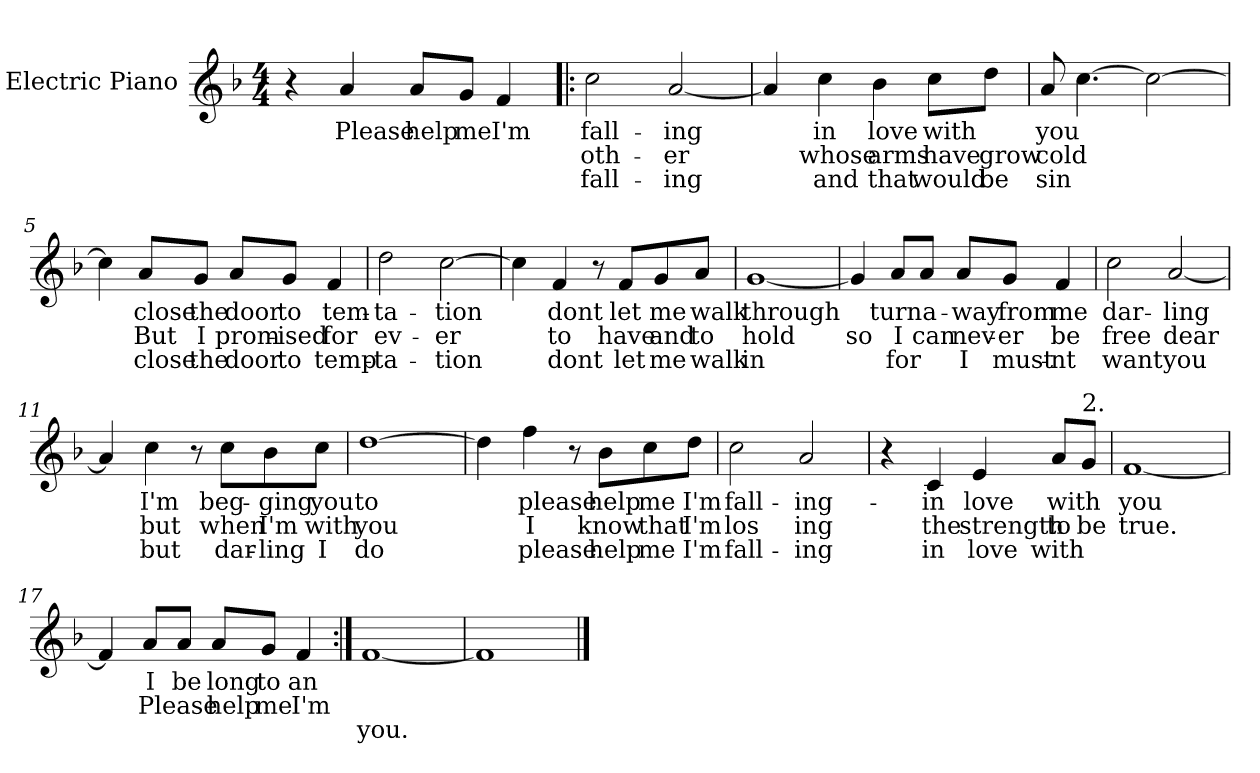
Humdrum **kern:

**kern	**text	**text	**text
*part1	*part1	*part1	*part1
*staff1	*staff1	*staff1	*staff1
*I"Electric Piano	*	*	*
*I'E.Pno	*	*	*
*clefG2	*	*	*
*k[b-]	*	*	*
*F:	*	*	*
*M4/4	*	*	*
=1	=1	=1	=1
4r	.	.	.
4a/	Please	.	.
8a/L	help	.	.
8g/J	me	.	.
4f/	I'm	.	.
=2!|:	=2!|:	=2!|:	=2!|:
2cc\	fall-	oth-	fall-
[2a/	-ing	-er	-ing
=3	=3	=3	=3
4a/]	.	.	.
4cc\	in	whose	and
4b-\	love	arms	that
8cc\L	with	have	would
8dd\J	.	grow	be
=4	=4	=4	=4
8a/	you	cold	sin
[4.cc\	.	.	.
2cc\_	.	.	.
=5	=5	=5	=5
4cc\]	.	.	.
8a/L	close	But	close
8g/J	the	I	the
8a/L	door	prom-	door
8g/J	to	-ised	to
4f/	tem-	for	temp-
!!LO:LB:g=z
=6	=6	=6	=6
2dd\	-ta-	ev-	-ta-
[2cc\	-tion	-er	-tion
=7	=7	=7	=7
4cc\]	.	.	.
4f/	dont	to	dont
8r	.	.	.
8f/L	let	have	let
8g/	me	and	me
8a/J	walk	to	walk
=8	=8	=8	=8
[1g	through	hold	in
=9	=9	=9	=9
4g/]	.	so	.
8a/L	turn	I	for
8a/J	a-	can	.
8a/L	-way	nev-	I
8g/J	from	-er	must-
4f/	me	be	-nt
!!LO:LB:g=z
=10	=10	=10	=10
2cc\	dar-	free	want
[2a/	-ling	dear	you
=11	=11	=11	=11
4a/]	.	.	.
4cc\	I'm	but	but
8r	.	.	.
8cc\L	beg-	when	dar-
8b-\	-ging	I'm	-ling
8cc\J	you	with	I
=12	=12	=12	=12
[1dd	to	you	do
=13	=13	=13	=13
4dd\]	.	.	.
4ff\	please	I	please
8r	.	.	.
8b-\L	help	know	help
8cc\	me	that	me
8dd\J	I'm	I'm	I'm
!!LO:LB:g=z
=14	=14	=14	=14
2cc\	fall-	los	fall-
2a/	-ing-	ing	-ing
=15	=15	=15	=15
4r	.	.	.
4c/	in	the	in
4e/	love	strength	love
8a/L	with	to	with
!LO:TX:a:t=2.	!	!	!
8g/J	.	be	.
=16	=16	=16	=16
[1f	you	true.	.
=17	=17	=17	=17
4f/]	.	.	.
8a/L	I	Please	.
8a/J	be	.	.
8a/L	long	help	.
8g/J	to	me	.
4f/	an	I'm	.
=18:|!	=18:|!	=18:|!	=18:|!
[1f	.	.	you.
=19	=19	=19	=19
1f]	.	.	.
==	==	==	==
*-	*-	*-	*-
